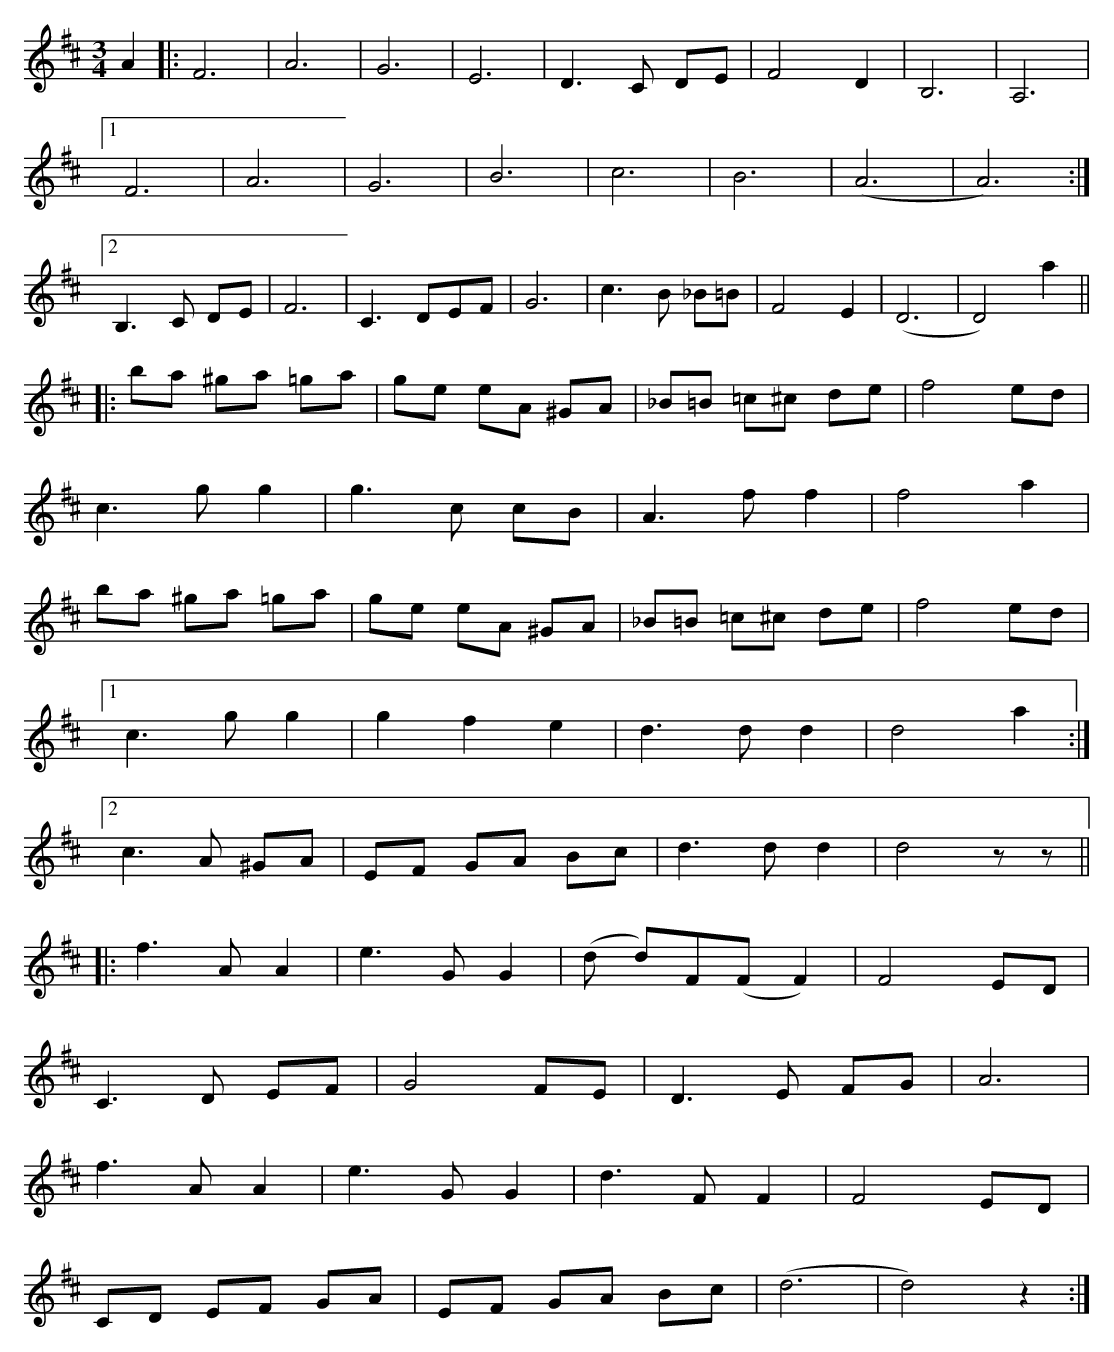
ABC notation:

X:1
M:3/4
K:D
A2|:F6|A6|G6|E6|D3 C DE|F4 D2|B,6|A,6|
[1 F6|A6|G6|B6|c6|B6|(A6|A6):|
[2 B,3 C DE|F6|C3 DEF|G6|c3 B _B=B|F4 E2|(D6|D4) a2||
|:ba ^ga =ga|ge eA ^GA|_B=B =c^c de|f4 ed|
c3 g g2|g3 c cB|A3 f f2|f4 a2|
ba ^ga =ga|ge eA ^GA|_B=B =c^c de|f4 ed|
[1 c3 g g2|g2 f2 e2|d3 d d2|d4 a2:|
[2 c3 A ^GA|EF GA Bc|d3 d d2|d4 zz||
|:f3 A A2|e3 G G2|(d d)F(F F2)|F4 ED|
C3 D EF|G4 FE|D3 E FG|A6|
f3 A A2|e3 G G2|d3 F F2|F4 ED|
CD EF GA|EF GA Bc|(d6|d4) z2:|
